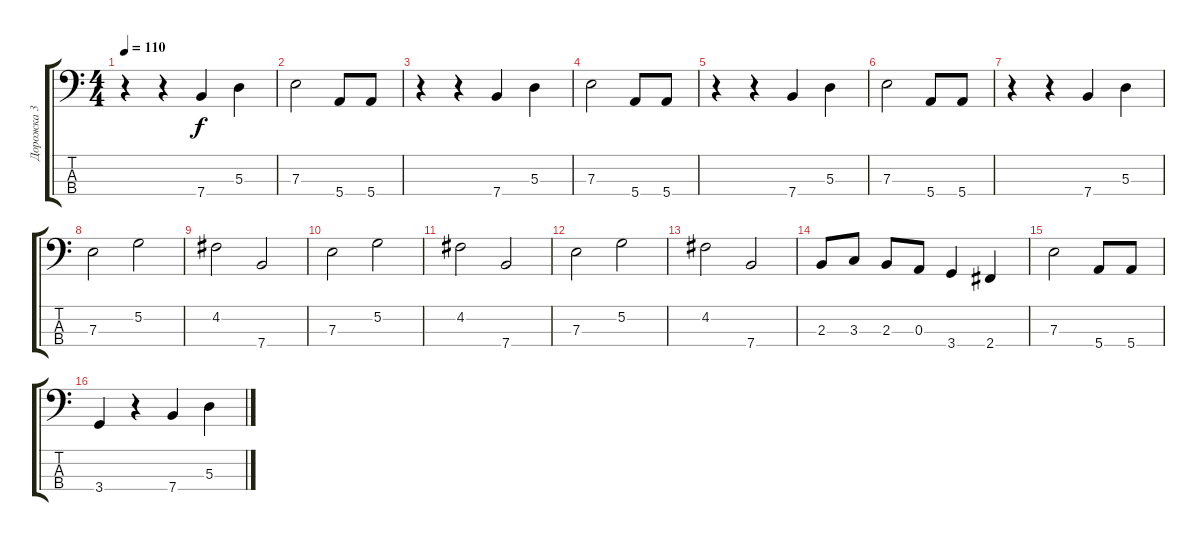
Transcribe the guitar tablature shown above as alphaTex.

\track ("Дорожка 3" "Дорожка 3") {instrument electricbassfinger}
\staff {score tabs}
\tuning (G2 D2 A1 E1) {hide}
\ts (4 4)
\tempo 110
\clef f4
\ks c
r.4{dy f} r.4 7.4.4 5.3.4 |
7.3.2 5.4.8 5.4.8 |
r.4 r.4 7.4.4 5.3.4 |
7.3.2 5.4.8 5.4.8 |
r.4 r.4 7.4.4 5.3.4 |
7.3.2 5.4.8 5.4.8 |
r.4 r.4 7.4.4 5.3.4 |
7.3.2 5.2.2 |
4.2.2 7.4.2 |
7.3.2 5.2.2 |
4.2.2 7.4.2 |
7.3.2 5.2.2 |
4.2.2 7.4.2 |
2.3.8 3.3.8 2.3.8 0.3.8 3.4.4 2.4.4 |
7.3.2 5.4.8 5.4.8 |
3.4.4 r.4 7.4.4 5.3.4
